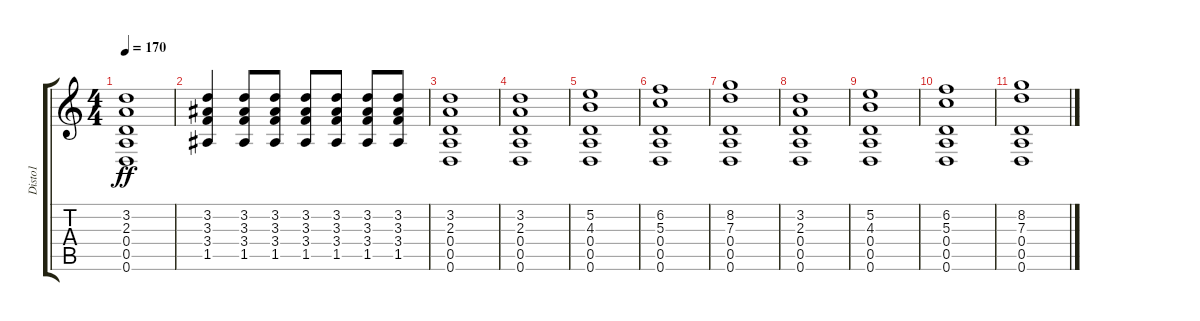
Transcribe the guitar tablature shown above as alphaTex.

\track ("Disto1" "Disto1") {instrument distortionguitar}
\staff {score tabs}
\tuning (E4 B3 G3 D3 A2 D2) {hide}
\ts (4 4)
\tempo 170
\clef g2
\ks c
(3.2 2.3 0.4 0.5 0.6).1{dy ff} |
(3.2 3.3 3.4 1.5).4 (3.2 3.3 3.4 1.5).8 (3.2 3.3 3.4 1.5).8 (3.2 3.3 3.4 1.5).8 (3.2 3.3 3.4 1.5).8 (3.2 3.3 3.4 1.5).8 (3.2 3.3 3.4 1.5).8 |
(3.2 2.3 0.4 0.5 0.6).1 |
(3.2 2.3 0.4 0.5 0.6).1 |
(5.2 4.3 0.4 0.5 0.6).1 |
(6.2 5.3 0.4 0.5 0.6).1 |
(8.2 7.3 0.4 0.5 0.6).1 |
(3.2 2.3 0.4 0.5 0.6).1 |
(5.2 4.3 0.4 0.5 0.6).1 |
(6.2 5.3 0.4 0.5 0.6).1 |
(8.2 7.3 0.4 0.5 0.6).1
